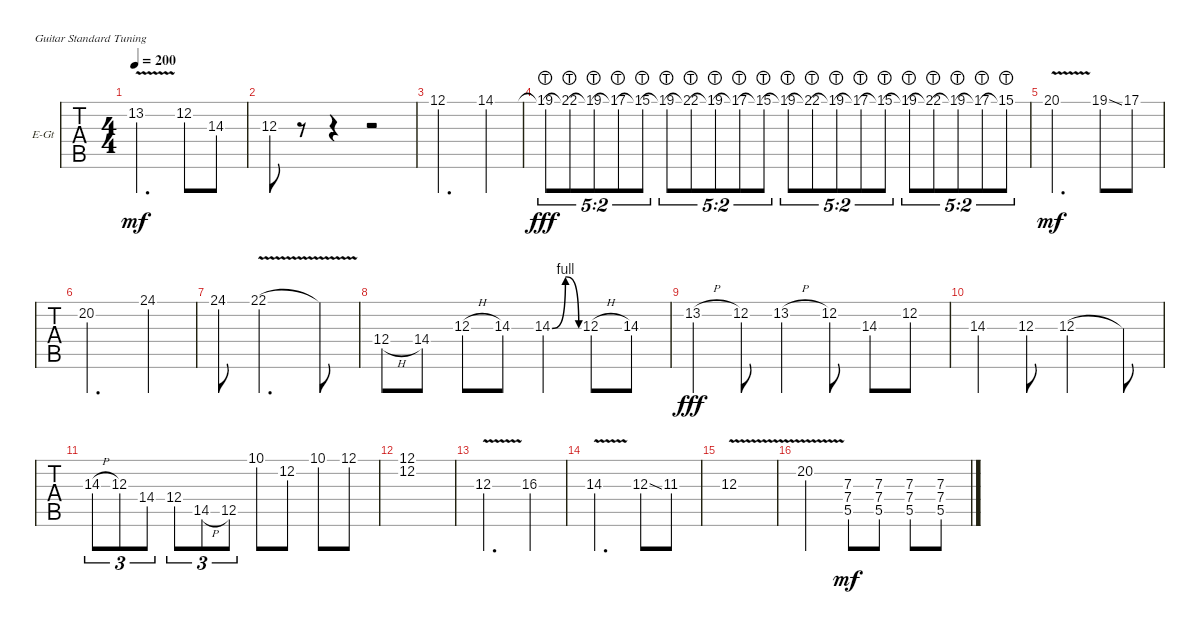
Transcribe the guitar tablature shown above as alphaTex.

\defaultSystemsLayout 4
\bracketExtendMode groupsimilarinstruments
\firstSystemTrackNameOrientation horizontal
\otherSystemsTrackNameOrientation horizontal
\track ("Matthew" "E-Gt") {instrument distortionguitar}
\staff {tabs}
\tuning (E4 B3 G3 D3 A2 E2)
\ts (4 4)
\tempo 200
\clef g2
\ks c
13.2{v}.2{d dy mf} 12.2.8 14.3.8 |
12.3.8 r.8 r.4 r.2 |
12.1.2{d} 14.1.4 |
19.1{lht}.8{tu (5 2) dy fff} 22.1{lht}.8{tu (5 2)} 19.1{lht}.8{tu (5 2)} 17.1{lht}.8{tu (5 2)} 15.1{lht}.8{tu (5 2)} 19.1{lht}.8{tu (5 2)} 22.1{lht}.8{tu (5 2)} 19.1{lht}.8{tu (5 2)} 17.1{lht}.8{tu (5 2)} 15.1{lht}.8{tu (5 2)} 19.1{lht}.8{tu (5 2)} 22.1{lht}.8{tu (5 2)} 19.1{lht}.8{tu (5 2)} 17.1{lht}.8{tu (5 2)} 15.1{lht}.8{tu (5 2)} 19.1{lht}.8{tu (5 2)} 22.1{lht}.8{tu (5 2)} 19.1{lht}.8{tu (5 2)} 17.1{lht}.8{tu (5 2)} 15.1{lht}.8{tu (5 2)} |
20.1{v}.2{d dy mf} 19.1{ss}.8 17.1.8 |
20.2.2{d} 24.1.4 |
24.1.8 22.1{v}.2{d} 22.1{v t}.8 |
12.4{h}.8 14.4.8 12.3{h}.8 14.3.8 14.3{be (bendrelease 0 0 10.2 4 20.4 4 30 0)}.4 12.3{h}.8 14.3.8 |
13.2{h}.4{dy fff} 12.2.8 13.2{h}.4 12.2.8 14.3.8 12.2.8 |
14.3.4 12.3.8 12.3.2 12.3{t}.8 |
14.3{h}.8{tu (3 2)} 12.3.8{tu (3 2)} 14.4.8{tu (3 2)} 12.4.8{tu (3 2)} 14.5{h}.8{tu (3 2)} 12.5.8{tu (3 2)} 10.1.8 12.2.8 10.1.8 12.1.8 |
(12.1 12.2).1 |
12.3{v}.2{d} 16.3.4 |
14.3{v}.2{d} 12.3{ss}.8 11.3.8 |
12.3{v}.1 |
20.2{v}.2 (5.5 7.4 7.3).8{dy mf} (5.5 7.4 7.3).8 (5.5 7.4 7.3).8 (5.5 7.4 7.3).8
